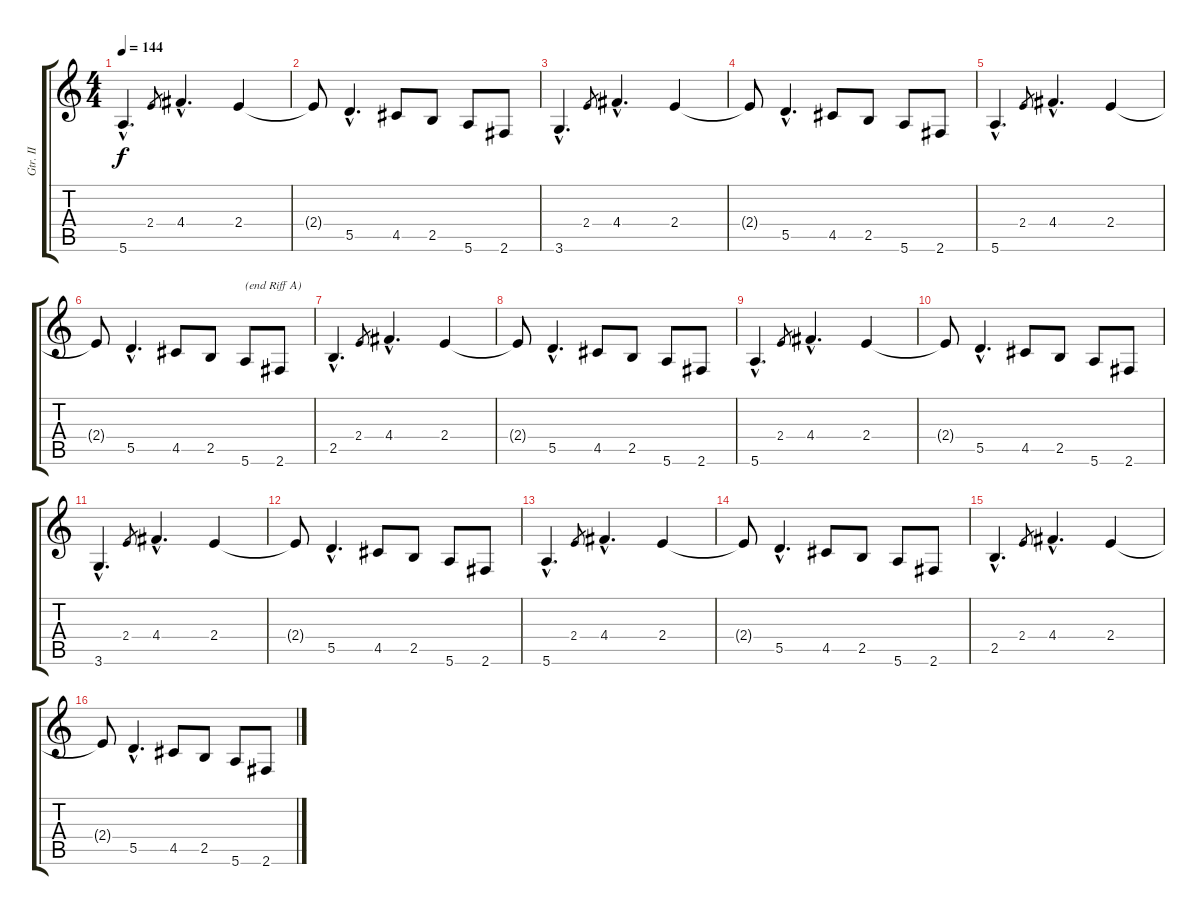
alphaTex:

\track ("Gtr. II" "Gtr. II") {instrument overdrivenguitar}
\staff {score tabs}
\tuning (E4 B3 G3 D3 A2 E2) {hide}
\ts (4 4)
\tempo 144
\clef g2
\ks c
5.6{hac}.4{d dy f} 2.4.8{gr} 4.4{hac}.4{d} 2.4.4 |
2.4{t}.8 5.5{hac}.4{d} 4.5.8 2.5.8 5.6.8 2.6.8 |
3.6{hac}.4{d} 2.4.8{gr} 4.4{hac}.4{d} 2.4.4 |
2.4{t}.8 5.5{hac}.4{d} 4.5.8 2.5.8 5.6.8 2.6.8 |
5.6{hac}.4{d} 2.4.8{gr} 4.4{hac}.4{d} 2.4.4 |
2.4{t}.8 5.5{hac}.4{d} 4.5.8 2.5.8 5.6.8{txt "(end Riff A)"} 2.6.8 |
2.5{hac}.4{d} 2.4.8{gr} 4.4{hac}.4{d} 2.4.4 |
2.4{t}.8 5.5{hac}.4{d} 4.5.8 2.5.8 5.6.8 2.6.8 |
5.6{hac}.4{d} 2.4.8{gr} 4.4{hac}.4{d} 2.4.4 |
2.4{t}.8 5.5{hac}.4{d} 4.5.8 2.5.8 5.6.8 2.6.8 |
3.6{hac}.4{d} 2.4.8{gr} 4.4{hac}.4{d} 2.4.4 |
2.4{t}.8 5.5{hac}.4{d} 4.5.8 2.5.8 5.6.8 2.6.8 |
5.6{hac}.4{d} 2.4.8{gr} 4.4{hac}.4{d} 2.4.4 |
2.4{t}.8 5.5{hac}.4{d} 4.5.8 2.5.8 5.6.8 2.6.8 |
2.5{hac}.4{d} 2.4.8{gr} 4.4{hac}.4{d} 2.4.4 |
2.4{t}.8 5.5{hac}.4{d} 4.5.8 2.5.8 5.6.8 2.6.8
